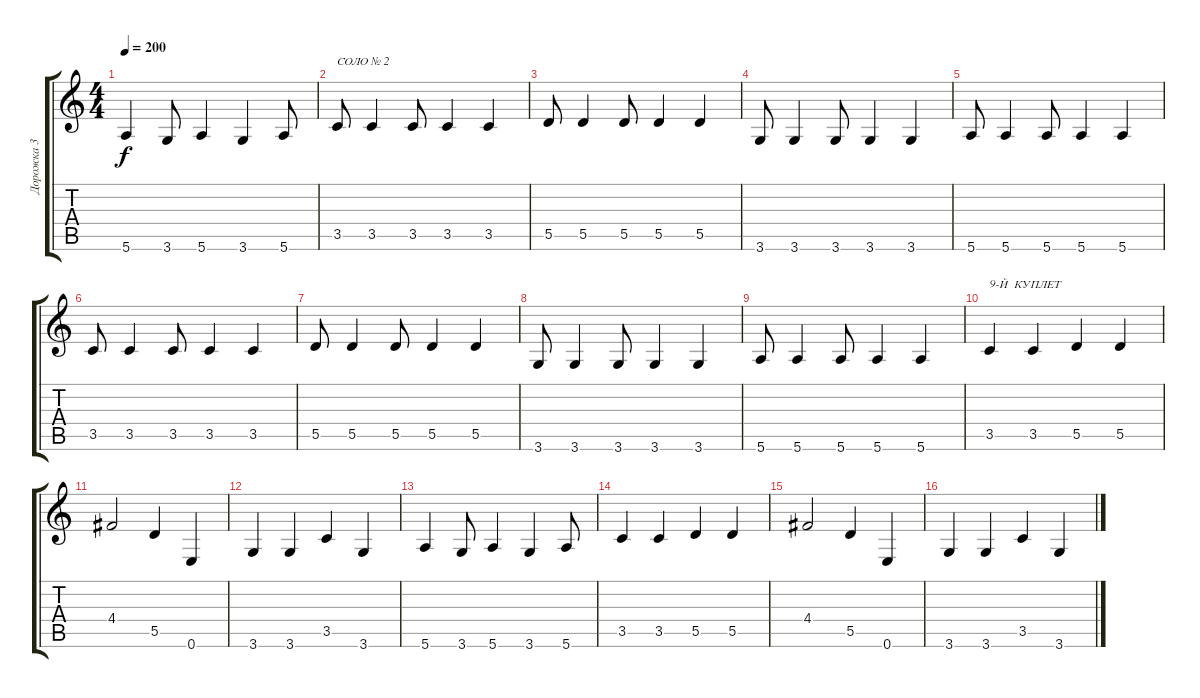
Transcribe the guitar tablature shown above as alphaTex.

\track ("Дорожка 3" "Дорожка 3") {instrument acousticguitarsteel}
\staff {score tabs}
\tuning (E4 B3 G3 D3 A2 E2) {hide}
\ts (4 4)
\tempo 200
\clef g2
\ks c
5.6.4{dy f} 3.6.8 5.6.4 3.6.4 5.6.8 |
3.5.8{txt "СОЛО № 2"} 3.5.4 3.5.8 3.5.4 3.5.4 |
5.5.8 5.5.4 5.5.8 5.5.4 5.5.4 |
3.6.8 3.6.4 3.6.8 3.6.4 3.6.4 |
5.6.8 5.6.4 5.6.8 5.6.4 5.6.4 |
3.5.8 3.5.4 3.5.8 3.5.4 3.5.4 |
5.5.8 5.5.4 5.5.8 5.5.4 5.5.4 |
3.6.8 3.6.4 3.6.8 3.6.4 3.6.4 |
5.6.8 5.6.4 5.6.8 5.6.4 5.6.4 |
3.5.4{txt "9-Й  КУПЛЕТ"} 3.5.4 5.5.4 5.5.4 |
4.4.2 5.5.4 0.6.4 |
3.6.4 3.6.4 3.5.4 3.6.4 |
5.6.4 3.6.8 5.6.4 3.6.4 5.6.8 |
3.5.4 3.5.4 5.5.4 5.5.4 |
4.4.2 5.5.4 0.6.4 |
3.6.4 3.6.4 3.5.4 3.6.4
